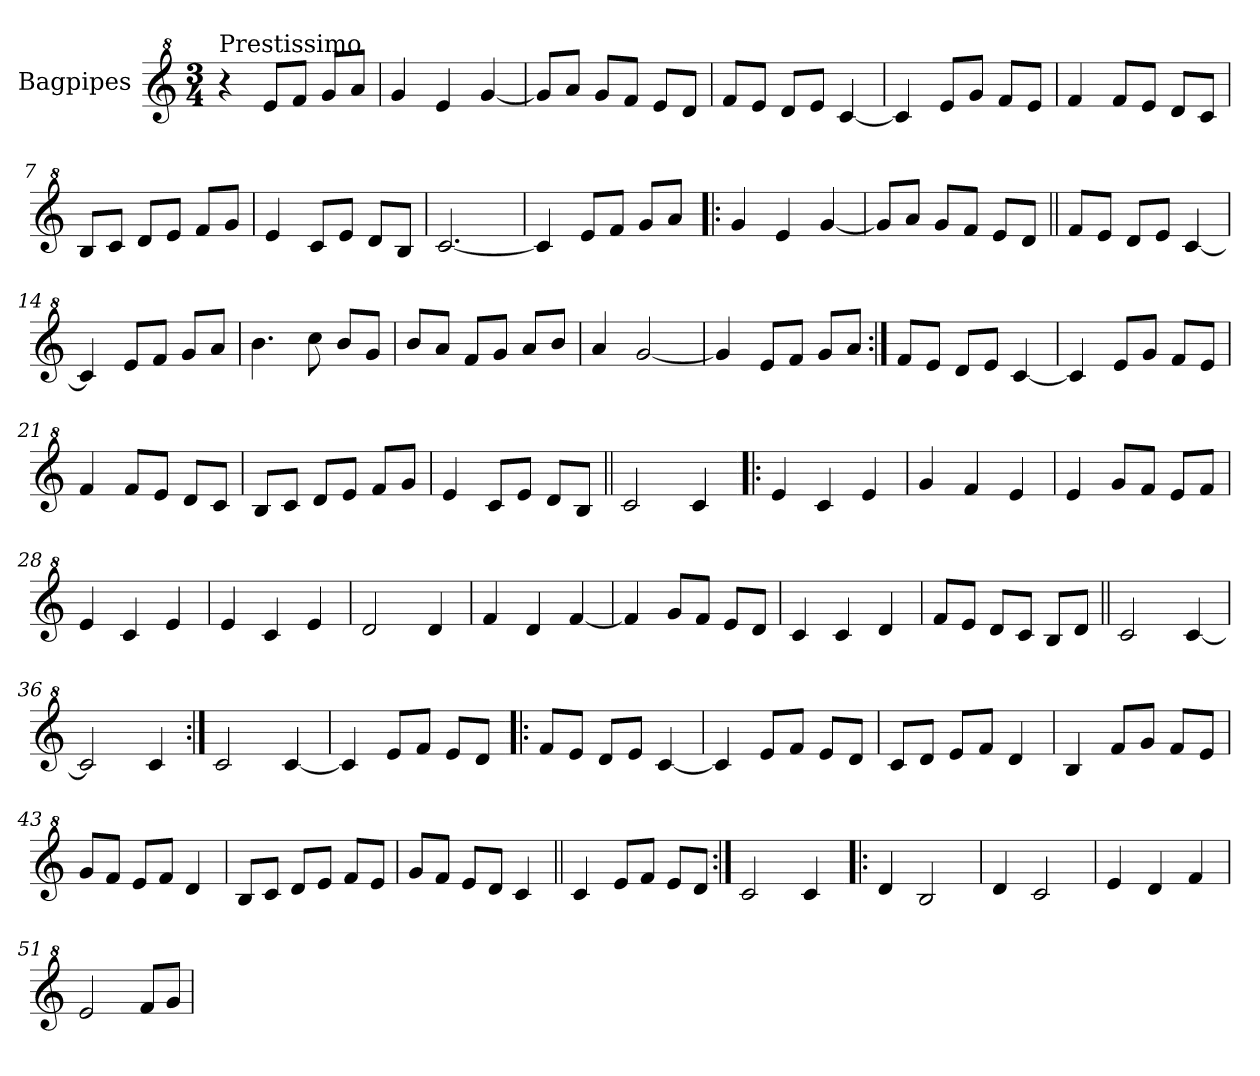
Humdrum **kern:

**kern
*part1
*staff1
*I"Bagpipes
*I'Bag
*clefG^2
*k[]
*C:
*M3/4
=1
!LO:TX:a:t=Prestissimo
4r
8ee/L
8ff/J
8gg/L
8aa/J
=2
4gg/
4ee/
[4gg/
=3
8gg/L]
8aa/J
8gg/L
8ff/J
8ee/L
8dd/J
=4
8ff/L
8ee/J
8dd/L
8ee/J
[4cc/
=5
4cc/]
8ee/L
8gg/J
8ff/L
8ee/J
=6
4ff/
8ff/L
8ee/J
8dd/L
8cc/J
=7
8b/L
8cc/J
8dd/L
8ee/J
8ff/L
8gg/J
=8
4ee/
8cc/L
8ee/J
8dd/L
8b/J
=9
[2.cc/
!!LO:LB:g=z
=10
4cc/]
8ee/L
8ff/J
8gg/L
8aa/J
=11!|:
4gg/
4ee/
[4gg/
=12
8gg/L]
8aa/J
8gg/L
8ff/J
8ee/L
8dd/J
=13||
8ff/L
8ee/J
8dd/L
8ee/J
[4cc/
=14
4cc/]
8ee/L
8ff/J
8gg/L
8aa/J
=15
4.bb\
8ccc\
8bb/L
8gg/J
=16
8bb/L
8aa/J
8ff/L
8gg/J
8aa/L
8bb/J
=17
4aa/
[2gg/
=18
4gg/]
8ee/L
8ff/J
8gg/L
8aa/J
!!LO:LB:g=z
=19:|!
8ff/L
8ee/J
8dd/L
8ee/J
[4cc/
=20
4cc/]
8ee/L
8gg/J
8ff/L
8ee/J
=21
4ff/
8ff/L
8ee/J
8dd/L
8cc/J
=22
8b/L
8cc/J
8dd/L
8ee/J
8ff/L
8gg/J
=23
4ee/
8cc/L
8ee/J
8dd/L
8b/J
=24||
2cc/
4cc/
=25!|:
4ee/
4cc/
4ee/
=26
4gg/
4ff/
4ee/
=27
4ee/
8gg/L
8ff/J
8ee/L
8ff/J
=28
4ee/
4cc/
4ee/
!!LO:LB:g=z
=29
4ee/
4cc/
4ee/
=30
2dd/
4dd/
=31
4ff/
4dd/
[4ff/
=32
4ff/]
8gg/L
8ff/J
8ee/L
8dd/J
=33
4cc/
4cc/
4dd/
=34
8ff/L
8ee/J
8dd/L
8cc/J
8b/L
8dd/J
=35||
2cc/
[4cc/
=36
2cc/]
4cc/
=37:|!
2cc/
[4cc/
=38
4cc/]
8ee/L
8ff/J
8ee/L
8dd/J
=39!|:
8ff/L
8ee/J
8dd/L
8ee/J
[4cc/
!!LO:LB:g=z
=40
4cc/]
8ee/L
8ff/J
8ee/L
8dd/J
=41
8cc/L
8dd/J
8ee/L
8ff/J
4dd/
=42
4b/
8ff/L
8gg/J
8ff/L
8ee/J
=43
8gg/L
8ff/J
8ee/L
8ff/J
4dd/
=44
8b/L
8cc/J
8dd/L
8ee/J
8ff/L
8ee/J
=45
8gg/L
8ff/J
8ee/L
8dd/J
4cc/
=46||
4cc/
8ee/L
8ff/J
8ee/L
8dd/J
=47:|!
2cc/
4cc/
=48!|:
4dd/
2b/
=49
4dd/
2cc/
!!LO:LB:g=z
=50
4ee/
4dd/
4ff/
=51
2ee/
8ff/L
8gg/J
=
*-
